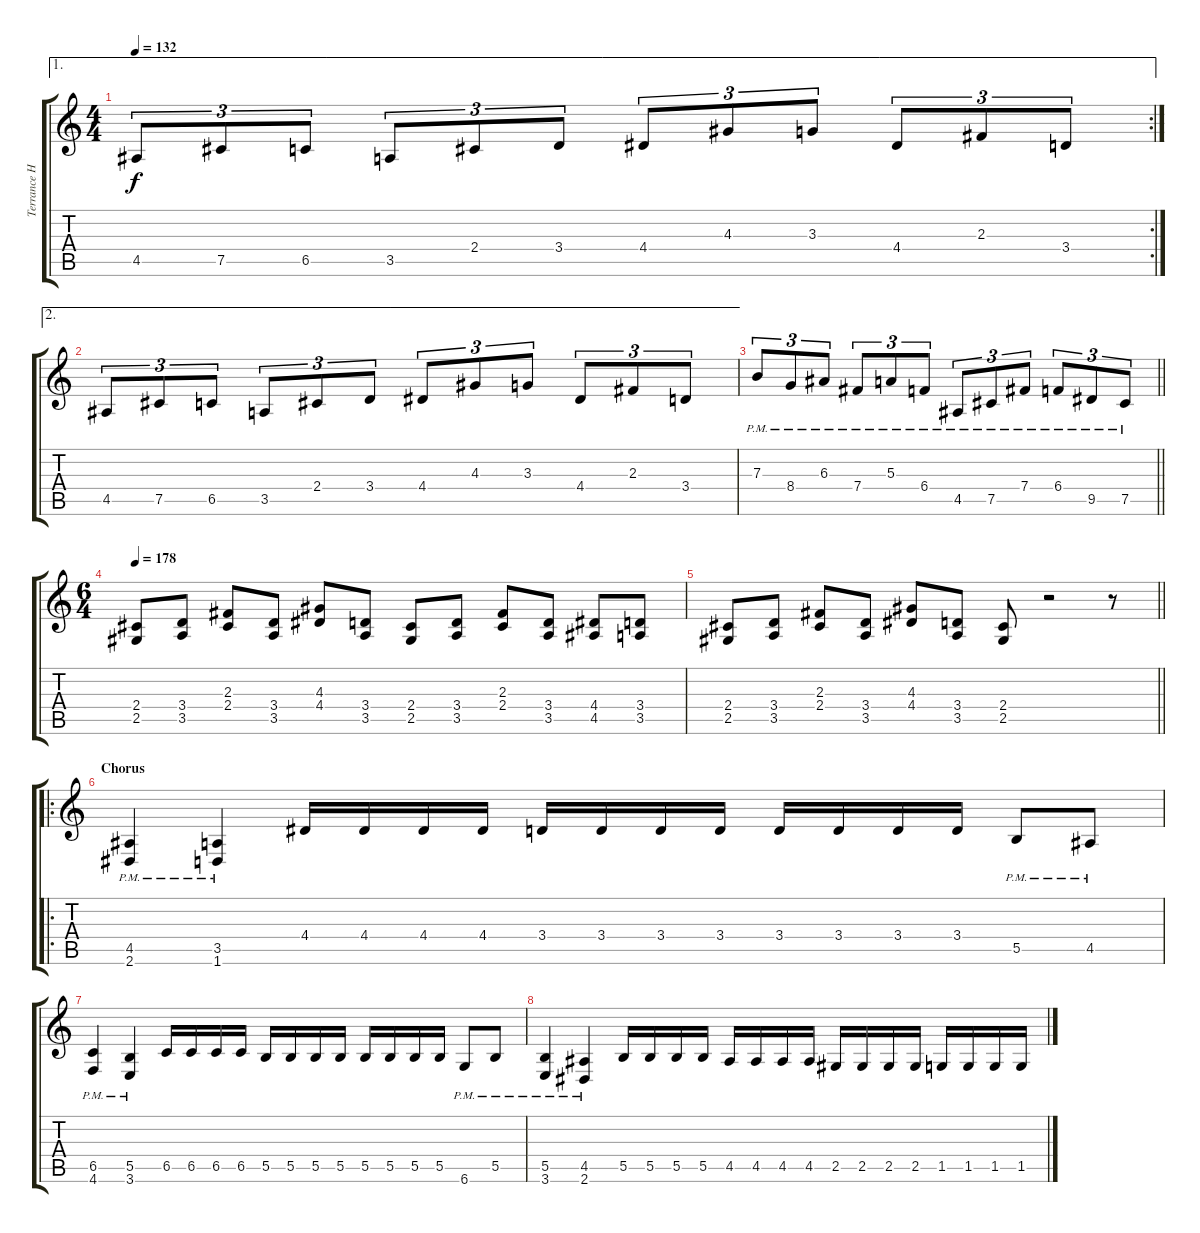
\track ("Terrance Hobbs" "Terrance H") {instrument distortionguitar}
\staff {score tabs}
\tuning (Db4 Ab3 E3 B2 Gb2 Db2) {hide}
\ae 1
\rc 2
\ts (4 4)
\tempo 132
\clef g2
\ks c
4.5.8{tu (3 2) dy f} 7.5.8{tu (3 2)} 6.5.8{tu (3 2)} 3.5.8{tu (3 2)} 2.4.8{tu (3 2)} 3.4.8{tu (3 2)} 4.4.8{tu (3 2)} 4.3.8{tu (3 2)} 3.3.8{tu (3 2)} 4.4.8{tu (3 2)} 2.3.8{tu (3 2)} 3.4.8{tu (3 2)} |
\ae 2
4.5.8{tu (3 2)} 7.5.8{tu (3 2)} 6.5.8{tu (3 2)} 3.5.8{tu (3 2)} 2.4.8{tu (3 2)} 3.4.8{tu (3 2)} 4.4.8{tu (3 2)} 4.3.8{tu (3 2)} 3.3.8{tu (3 2)} 4.4.8{tu (3 2)} 2.3.8{tu (3 2)} 3.4.8{tu (3 2)} |
\barLineRight lightlight
7.3{pm}.8{tu (3 2)} 8.4{pm}.8{tu (3 2)} 6.3{pm}.8{tu (3 2)} 7.4{pm}.8{tu (3 2)} 5.3{pm}.8{tu (3 2)} 6.4{pm}.8{tu (3 2)} 4.5{pm}.8{tu (3 2)} 7.5{pm}.8{tu (3 2)} 7.4{pm}.8{tu (3 2)} 6.4{pm}.8{tu (3 2)} 9.5{pm}.8{tu (3 2)} 7.5{pm}.8{tu (3 2)} |
\ts (6 4)
\tempo 178
(2.4 2.5).8 (3.4 3.5).8 (2.3 2.4).8 (3.4 3.5).8 (4.3 4.4).8 (3.4 3.5).8 (2.4 2.5).8 (3.4 3.5).8 (2.3 2.4).8 (3.4 3.5).8 (4.4 4.5).8 (3.4 3.5).8 |
\barLineRight lightlight
(2.4 2.5).8 (3.4 3.5).8 (2.3 2.4).8 (3.4 3.5).8 (4.3 4.4).8 (3.4 3.5).8 (2.4 2.5).8 r.2 r.8 |
\ro
\section ("" "Chorus")
(4.5{pm} 2.6{pm}).4 (3.5{pm} 1.6{pm}).4 4.4.16 4.4.16 4.4.16 4.4.16 3.4.16 3.4.16 3.4.16 3.4.16 3.4.16 3.4.16 3.4.16 3.4.16 5.5{pm}.8 4.5{pm}.8 |
(6.5{pm} 4.6{pm}).4 (5.5{pm} 3.6{pm}).4 6.5.16 6.5.16 6.5.16 6.5.16 5.5.16 5.5.16 5.5.16 5.5.16 5.5.16 5.5.16 5.5.16 5.5.16 6.6{pm}.8 5.5{pm}.8 |
(5.5{pm} 3.6{pm}).4 (4.5{pm} 2.6{pm}).4 5.5.16 5.5.16 5.5.16 5.5.16 4.5.16 4.5.16 4.5.16 4.5.16 2.5.16 2.5.16 2.5.16 2.5.16 1.5.16 1.5.16 1.5.16 1.5.16
